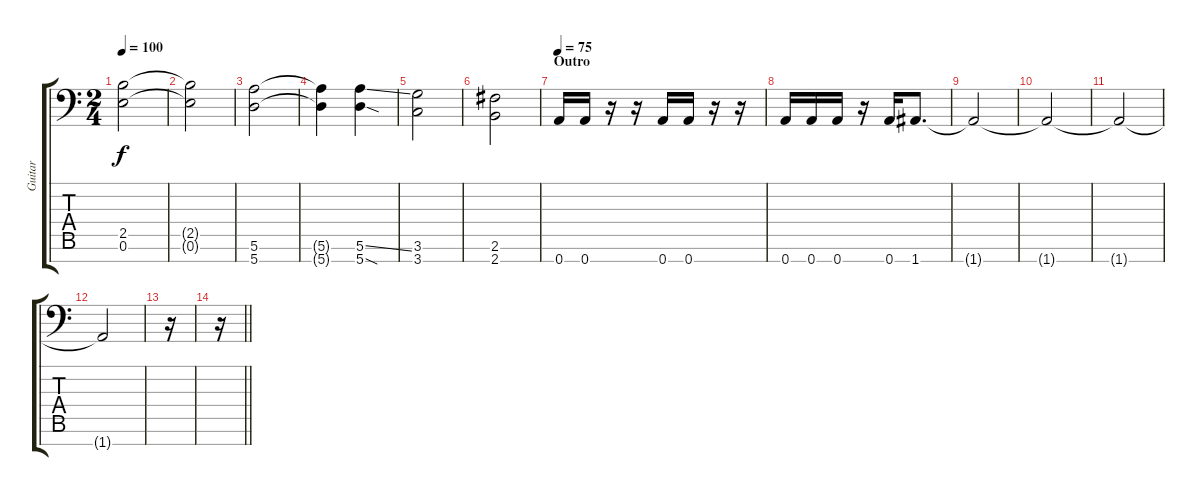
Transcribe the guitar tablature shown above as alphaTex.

\track ("Guitar" "Guitar") {instrument distortionguitar}
\staff {score tabs}
\tuning (E4 B3 G3 D3 A2 E2 A1) {hide}
\ts (2 4)
\tempo 100
\clef f4
\ks c
(2.5 0.6).2{dy f} |
(2.5{t} 0.6{t}).2 |
(5.6 5.7).2 |
(5.6{t} 5.7{t}).4 (5.6{ss} 5.7{sod}).4 |
(3.6 3.7).2 |
(2.6 2.7).2 |
\section ("" "Outro")
\tempo 75
0.7.16{instrument distortionguitar} 0.7.16 r.16 r.16 0.7.16 0.7.16 r.16 r.16 |
0.7.16 0.7.16 0.7.16 r.16 0.7.16 1.7.8{d volume 0} |
1.7{t}.2 |
1.7{t}.2 |
1.7{t}.2 |
1.7{t}.2 |
r.16 |
\barLineRight lightlight
r.16
